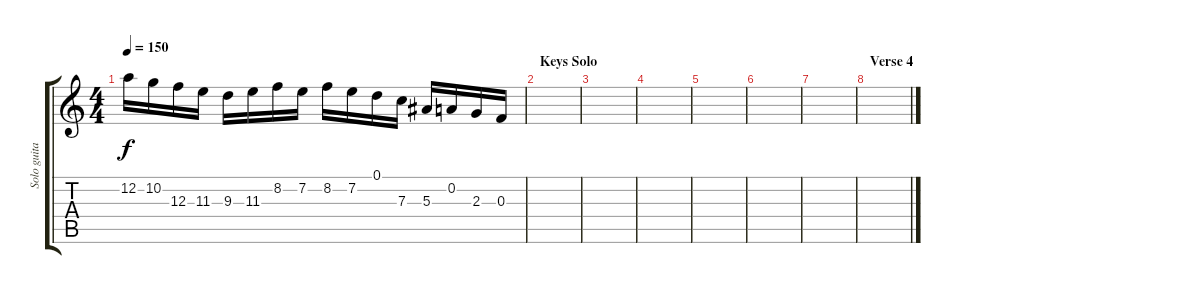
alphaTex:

\track ("Solo guitar" "Solo guita") {instrument distortionguitar}
\staff {score tabs}
\tuning (D4 A3 F3 C3 G2 D2) {hide}
\ts (4 4)
\tempo 150
\clef g2
\ks c
12.2.16{dy f} 10.2.16 12.3.16 11.3.16 9.3.16 11.3.16 8.2.16 7.2.16 8.2.16 7.2.16 0.1.16 7.3.16 5.3.16 0.2.16 2.3.16 0.3.16 |
\section ("" "Keys Solo")
|
|
|
|
|
|
\section ("" "Verse 4")
